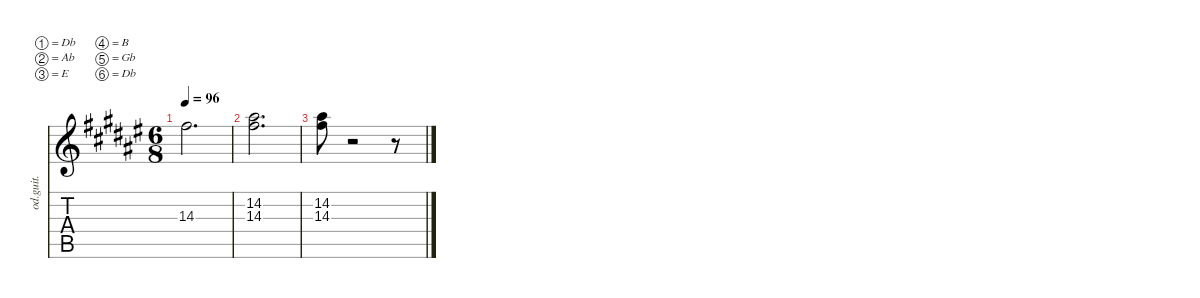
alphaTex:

\defaultSystemsLayout 4
\hideDynamics
\bracketExtendMode nobrackets
\otherSystemsTrackNameOrientation horizontal
\track ("Lead Guitar" "od.guit.") {instrument overdrivenguitar}
\staff {score tabs}
\tuning (Db4 Ab3 E3 B2 Gb2 Db2)
\ts (6 8)
\tempo 96
\clef g2
\ks f#
14.3{acc #}.2{d dy mf} |
(14.3{acc #} 14.2{acc #}).2{d} |
(14.2{acc #} 14.3{acc #}).8 r.2 r.8
